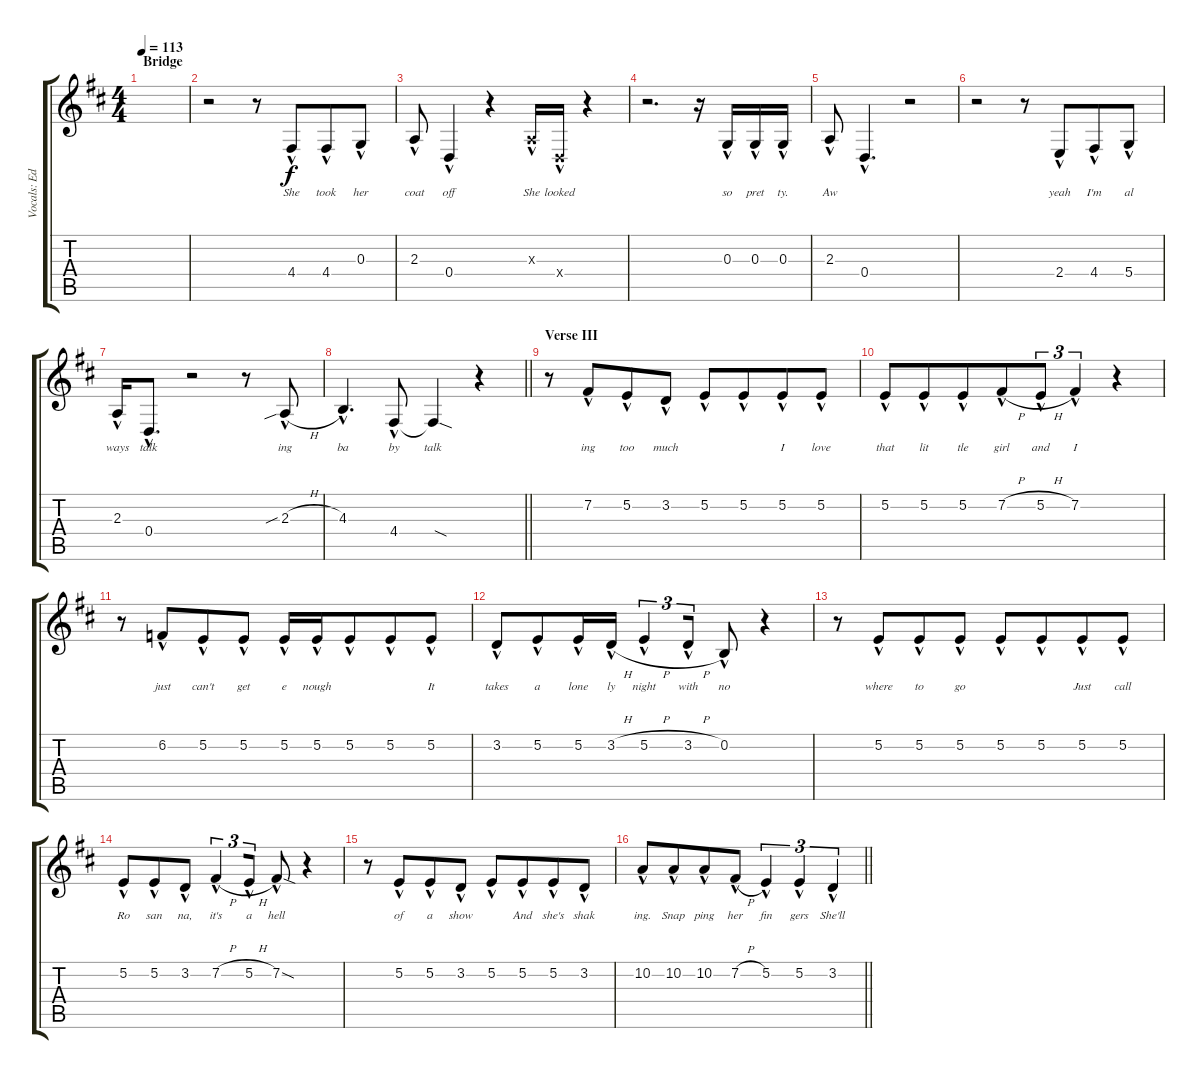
\track ("Vocals: Eddie" "Vocals: Ed") {instrument lead2sawtooth}
\staff {score tabs}
\tuning (E4 B3 G3 D3 A2 E2) {hide}
\ts (4 4)
\section ("" "Bridge")
\tempo 113
\clef g2
\ks d
|
r.2 r.8 4.4{hac}.8{lyrics (0 "She") lyrics (1 "") lyrics (2 "") lyrics (3 "") lyrics (4 "") beam merge} 4.4{hac}.8{lyrics (0 "took") lyrics (1 "") lyrics (2 "") lyrics (3 "") lyrics (4 "")} 0.3{hac}.8{lyrics (0 "her") lyrics (1 "") lyrics (2 "") lyrics (3 "") lyrics (4 "")} |
2.3{hac}.8{lyrics (0 "coat") lyrics (1 "") lyrics (2 "") lyrics (3 "") lyrics (4 "")} 0.4{hac}.4{lyrics (0 "off") lyrics (1 "") lyrics (2 "") lyrics (3 "") lyrics (4 "")} r.4 2.3{hac x}.16{lyrics (0 "She") lyrics (1 "") lyrics (2 "") lyrics (3 "") lyrics (4 "")} 0.4{hac x}.16{lyrics (0 "looked") lyrics (1 "") lyrics (2 "") lyrics (3 "") lyrics (4 "")} r.4 |
r.2{d} r.16 0.3{hac}.16{lyrics (0 "so") lyrics (1 "") lyrics (2 "") lyrics (3 "") lyrics (4 "")} 0.3{hac}.16{lyrics (0 "pret") lyrics (1 "") lyrics (2 "") lyrics (3 "") lyrics (4 "")} 0.3{hac}.16{lyrics (0 "ty.") lyrics (1 "") lyrics (2 "") lyrics (3 "") lyrics (4 "")} |
2.3{hac}.8{lyrics (0 "Aw") lyrics (1 "") lyrics (2 "") lyrics (3 "") lyrics (4 "")} 0.4{hac}.4{d lyrics (0 "") lyrics (1 "") lyrics (2 "") lyrics (3 "") lyrics (4 "")} r.2 |
r.2 r.8 2.4{hac}.8{lyrics (0 "yeah") lyrics (1 "") lyrics (2 "") lyrics (3 "") lyrics (4 "") beam merge} 4.4{hac}.8{lyrics (0 "I'm") lyrics (1 "") lyrics (2 "") lyrics (3 "") lyrics (4 "")} 5.4{hac}.8{lyrics (0 "al") lyrics (1 "") lyrics (2 "") lyrics (3 "") lyrics (4 "")} |
2.3{hac}.16{lyrics (0 "ways") lyrics (1 "") lyrics (2 "") lyrics (3 "") lyrics (4 "")} 0.4{hac}.8{d lyrics (0 "talk") lyrics (1 "") lyrics (2 "") lyrics (3 "") lyrics (4 "")} r.2 r.8 2.3{sib h hac}.8{lyrics (0 "ing") lyrics (1 "") lyrics (2 "") lyrics (3 "") lyrics (4 "")} |
\barLineRight lightlight
4.3{hac}.4{d lyrics (0 "ba") lyrics (1 "") lyrics (2 "") lyrics (3 "") lyrics (4 "")} 4.4{hac}.8{lyrics (0 "by") lyrics (1 "") lyrics (2 "") lyrics (3 "") lyrics (4 "")} 4.4{sod t}.4{lyrics (0 "talk") lyrics (1 "") lyrics (2 "") lyrics (3 "") lyrics (4 "")} r.4 |
\section ("" "Verse III")
r.8 7.2{hac}.8{lyrics (0 "ing") lyrics (1 "") lyrics (2 "") lyrics (3 "") lyrics (4 "") beam merge} 5.2{hac}.8{lyrics (0 "too") lyrics (1 "") lyrics (2 "") lyrics (3 "") lyrics (4 "")} 3.2{hac}.8{lyrics (0 "much") lyrics (1 "") lyrics (2 "") lyrics (3 "") lyrics (4 "") beam split} 5.2{hac}.8{lyrics (0 "") lyrics (1 "") lyrics (2 "") lyrics (3 "") lyrics (4 "")} 5.2{hac}.8{lyrics (0 "") lyrics (1 "") lyrics (2 "") lyrics (3 "") lyrics (4 "") beam merge} 5.2{hac}.8{lyrics (0 "I") lyrics (1 "") lyrics (2 "") lyrics (3 "") lyrics (4 "")} 5.2{hac}.8{lyrics (0 "love") lyrics (1 "") lyrics (2 "") lyrics (3 "") lyrics (4 "")} |
5.2{hac}.8{lyrics (0 "that") lyrics (1 "") lyrics (2 "") lyrics (3 "") lyrics (4 "")} 5.2{hac}.8{lyrics (0 "lit") lyrics (1 "") lyrics (2 "") lyrics (3 "") lyrics (4 "") beam merge} 5.2{hac}.8{lyrics (0 "tle") lyrics (1 "") lyrics (2 "") lyrics (3 "") lyrics (4 "")} 7.2{h hac}.8{lyrics (0 "girl") lyrics (1 "") lyrics (2 "") lyrics (3 "") lyrics (4 "") beam merge} 5.2{h hac}.8{tu (3 2) lyrics (0 "and") lyrics (1 "") lyrics (2 "") lyrics (3 "") lyrics (4 "")} 7.2{hac}.4{tu (3 2) lyrics (0 "I") lyrics (1 "") lyrics (2 "") lyrics (3 "") lyrics (4 "")} r.4 |
r.8 6.2{hac}.8{lyrics (0 "just") lyrics (1 "") lyrics (2 "") lyrics (3 "") lyrics (4 "") beam merge} 5.2{hac}.8{lyrics (0 "can't") lyrics (1 "") lyrics (2 "") lyrics (3 "") lyrics (4 "")} 5.2{hac}.8{lyrics (0 "get") lyrics (1 "") lyrics (2 "") lyrics (3 "") lyrics (4 "") beam split} 5.2{hac}.16{lyrics (0 "e") lyrics (1 "") lyrics (2 "") lyrics (3 "") lyrics (4 "")} 5.2{hac}.16{lyrics (0 "nough") lyrics (1 "") lyrics (2 "") lyrics (3 "") lyrics (4 "") beam merge} 5.2{hac}.8{lyrics (0 "") lyrics (1 "") lyrics (2 "") lyrics (3 "") lyrics (4 "") beam merge} 5.2{hac}.8{lyrics (0 "") lyrics (1 "") lyrics (2 "") lyrics (3 "") lyrics (4 "")} 5.2{hac}.8{lyrics (0 "It") lyrics (1 "") lyrics (2 "") lyrics (3 "") lyrics (4 "")} |
3.2{hac}.8{lyrics (0 "takes") lyrics (1 "") lyrics (2 "") lyrics (3 "") lyrics (4 "")} 5.2{hac}.8{lyrics (0 "a") lyrics (1 "") lyrics (2 "") lyrics (3 "") lyrics (4 "") beam merge} 5.2{hac}.16{lyrics (0 "lone") lyrics (1 "") lyrics (2 "") lyrics (3 "") lyrics (4 "")} 3.2{h hac}.16{lyrics (0 "ly") lyrics (1 "") lyrics (2 "") lyrics (3 "") lyrics (4 "")} 5.2{h hac}.4{tu (3 2) lyrics (0 "night") lyrics (1 "") lyrics (2 "") lyrics (3 "") lyrics (4 "") beam merge} 3.2{h hac}.8{tu (3 2) lyrics (0 "with") lyrics (1 "") lyrics (2 "") lyrics (3 "") lyrics (4 "")} 0.2{hac}.8{lyrics (0 "no") lyrics (1 "") lyrics (2 "") lyrics (3 "") lyrics (4 "")} r.4 |
r.8 5.2{hac}.8{lyrics (0 "where") lyrics (1 "") lyrics (2 "") lyrics (3 "") lyrics (4 "") beam merge} 5.2{hac}.8{lyrics (0 "to") lyrics (1 "") lyrics (2 "") lyrics (3 "") lyrics (4 "")} 5.2{hac}.8{lyrics (0 "go") lyrics (1 "") lyrics (2 "") lyrics (3 "") lyrics (4 "") beam split} 5.2{hac}.8{lyrics (0 "") lyrics (1 "") lyrics (2 "") lyrics (3 "") lyrics (4 "")} 5.2{hac}.8{lyrics (0 "") lyrics (1 "") lyrics (2 "") lyrics (3 "") lyrics (4 "") beam merge} 5.2{hac}.8{lyrics (0 "Just") lyrics (1 "") lyrics (2 "") lyrics (3 "") lyrics (4 "")} 5.2{hac}.8{lyrics (0 "call") lyrics (1 "") lyrics (2 "") lyrics (3 "") lyrics (4 "")} |
5.2{hac}.8{lyrics (0 "Ro") lyrics (1 "") lyrics (2 "") lyrics (3 "") lyrics (4 "")} 5.2{hac}.8{lyrics (0 "san") lyrics (1 "") lyrics (2 "") lyrics (3 "") lyrics (4 "") beam merge} 3.2{hac}.8{lyrics (0 "na,") lyrics (1 "") lyrics (2 "") lyrics (3 "") lyrics (4 "")} 7.2{h hac}.4{tu (3 2) lyrics (0 "it's") lyrics (1 "") lyrics (2 "") lyrics (3 "") lyrics (4 "") beam merge} 5.2{h hac}.8{tu (3 2) lyrics (0 "a") lyrics (1 "") lyrics (2 "") lyrics (3 "") lyrics (4 "")} 7.2{sod hac}.8{lyrics (0 "hell") lyrics (1 "") lyrics (2 "") lyrics (3 "") lyrics (4 "")} r.4 |
r.8 5.2{hac}.8{lyrics (0 "of") lyrics (1 "") lyrics (2 "") lyrics (3 "") lyrics (4 "") beam merge} 5.2{hac}.8{lyrics (0 "a") lyrics (1 "") lyrics (2 "") lyrics (3 "") lyrics (4 "")} 3.2{hac}.8{lyrics (0 "show") lyrics (1 "") lyrics (2 "") lyrics (3 "") lyrics (4 "") beam split} 5.2{hac}.8{lyrics (0 "") lyrics (1 "") lyrics (2 "") lyrics (3 "") lyrics (4 "")} 5.2{hac}.8{lyrics (0 "And") lyrics (1 "") lyrics (2 "") lyrics (3 "") lyrics (4 "") beam merge} 5.2{hac}.8{lyrics (0 "she's") lyrics (1 "") lyrics (2 "") lyrics (3 "") lyrics (4 "")} 3.2{hac}.8{lyrics (0 "shak") lyrics (1 "") lyrics (2 "") lyrics (3 "") lyrics (4 "")} |
\barLineRight lightlight
10.2{hac}.8{lyrics (0 "ing.") lyrics (1 "") lyrics (2 "") lyrics (3 "") lyrics (4 "")} 10.2{hac}.8{lyrics (0 "Snap") lyrics (1 "") lyrics (2 "") lyrics (3 "") lyrics (4 "") beam merge} 10.2{hac}.8{lyrics (0 "ping") lyrics (1 "") lyrics (2 "") lyrics (3 "") lyrics (4 "")} 7.2{h hac}.8{lyrics (0 "her") lyrics (1 "") lyrics (2 "") lyrics (3 "") lyrics (4 "")} 5.2{hac}.4{tu (3 2) lyrics (0 "fin") lyrics (1 "") lyrics (2 "") lyrics (3 "") lyrics (4 "")} 5.2{hac}.4{tu (3 2) lyrics (0 "gers") lyrics (1 "") lyrics (2 "") lyrics (3 "") lyrics (4 "") beam merge} 3.2{hac}.4{tu (3 2) lyrics (0 "She'll") lyrics (1 "") lyrics (2 "") lyrics (3 "") lyrics (4 "")}
